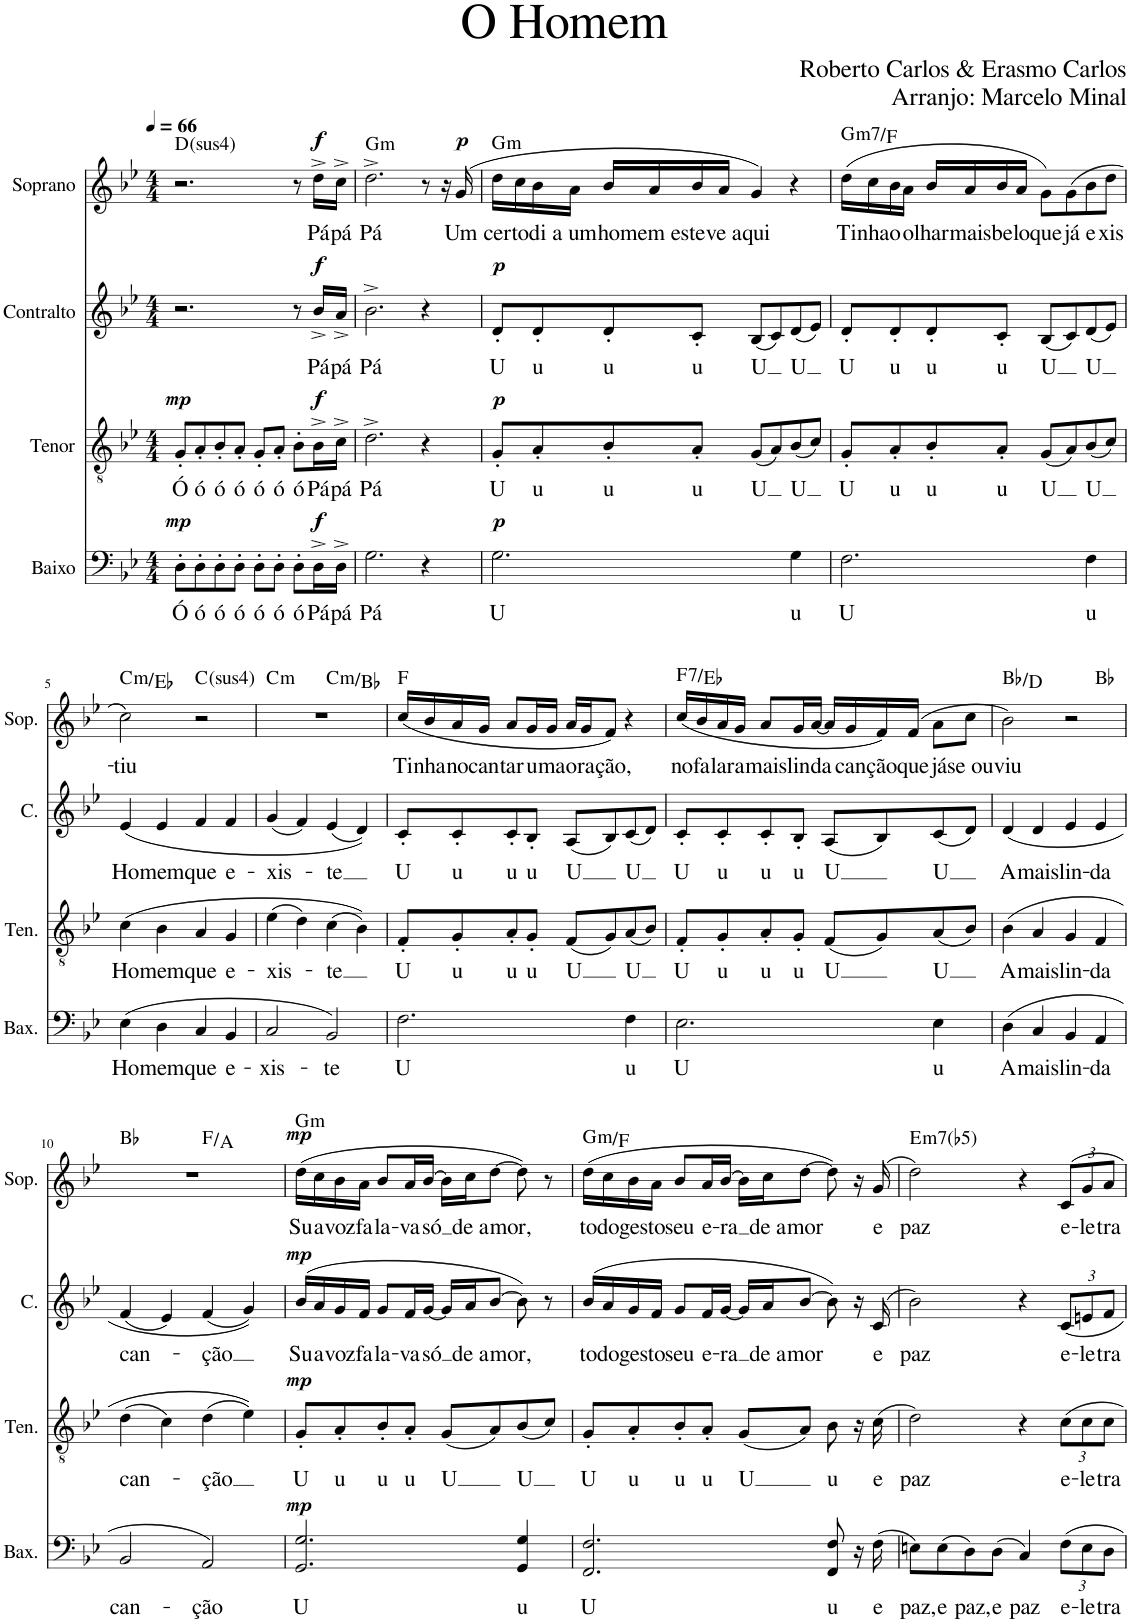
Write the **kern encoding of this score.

**kern	**text	**dynam	**kern	**text	**dynam	**kern	**text	**dynam	**kern	**text	**dynam	**harte
*part4	*part4	*part4	*part3	*part3	*part3	*part2	*part2	*part2	*part1	*part1	*part1	*part1
*staff4	*staff4	*staff4	*staff3	*staff3	*staff3	*staff2	*staff2	*staff2	*staff1	*staff1	*staff1	*
*I"Baixo	*	*	*I"Tenor	*	*	*I"Contralto	*	*	*I"Soprano	*	*	*
*I'Bax.	*	*	*I'Ten.	*	*	*I'C.	*	*	*I'Sop.	*	*	*
*clefF4	*	*	*clefGv2	*	*	*clefG2	*	*	*clefG2	*	*	*
*k[b-e-]	*	*	*k[b-e-]	*	*	*k[b-e-]	*	*	*k[b-e-]	*	*	*
*M4/4	*	*	*M4/4	*	*	*M4/4	*	*	*M4/4	*	*	*
*MM66	*	*	*MM66	*	*	*MM66	*	*	*MM66	*	*	*
=1	=1	=1	=1	=1	=1	=1	=1	=1	=1	=1	=1	=1
!	!LO:LY:b	!LO:DY:a	!	!LO:LY:b	!LO:DY:a	!	!	!	!	!	!	!LO:H:kt=4
8D'\L	Ó	mp	8G'/L	Ó	mp	2.r	.	.	2.r	.	.	D:sus4
!	!LO:LY:b	!	!	!LO:LY:b	!	!	!	!	!	!	!	!
8D'\	ó	.	8A'/	ó	.	.	.	.	.	.	.	.
!	!LO:LY:b	!	!	!LO:LY:b	!	!	!	!	!	!	!	!
8D'\	ó	.	8B-'/	ó	.	.	.	.	.	.	.	.
!	!LO:LY:b	!	!	!LO:LY:b	!	!	!	!	!	!	!	!
8D'\J	ó	.	8A'/J	ó	.	.	.	.	.	.	.	.
!	!LO:LY:b	!	!	!LO:LY:b	!	!	!	!	!	!	!	!
8D'\L	ó	.	8G'/L	ó	.	.	.	.	.	.	.	.
!	!LO:LY:b	!	!	!LO:LY:b	!	!	!	!	!	!	!	!
8D'\J	ó	.	8A'/J	ó	.	.	.	.	.	.	.	.
!	!LO:LY:b	!	!	!LO:LY:b	!	!	!	!	!	!	!	!
8D'\L	ó	.	8B-'\L	ó	.	8r	.	.	8r	.	.	.
!	!LO:LY:b	!LO:DY:a	!	!LO:LY:b	!LO:DY:a	!	!LO:LY:b	!LO:DY:a	!	!LO:LY:b	!LO:DY:a	!
16D^\L	Pá	f	16B-^\L	Pá	f	16b-^/LL	Pá	f	16dd^\LL	Pá	f	.
!	!LO:LY:b	!	!	!LO:LY:b	!	!	!LO:LY:b	!	!	!LO:LY:b	!	!
16D^\JJ	pá	.	16c^\JJ	pá	.	16a^/JJ	pá	.	16cc^\JJ	pá	.	.
=2	=2	=2	=2	=2	=2	=2	=2	=2	=2	=2	=2	=2
!	!LO:LY:b	!	!	!LO:LY:b	!	!	!LO:LY:b	!	!	!LO:LY:b	!	!LO:H:kt=m
2.G\	Pá	.	2.d^\	Pá	.	2.b-^\	Pá	.	2.dd^\	Pá	.	G:min
4r	.	.	4r	.	.	4r	.	.	8r	.	.	.
.	.	.	.	.	.	.	.	.	16r	.	.	.
!	!	!	!	!	!	!	!	!	!	!LO:LY:b	!LO:DY:a	!
.	.	.	.	.	.	.	.	.	(>16g/	Um	p	.
=3	=3	=3	=3	=3	=3	=3	=3	=3	=3	=3	=3	=3
!	!LO:LY:b	!LO:DY:a	!	!LO:LY:b	!LO:DY:a	!	!LO:LY:b	!LO:DY:a	!	!LO:LY:b	!	!LO:H:kt=m
2.G\	U	p	8G'/L	U	p	8d'/L	U	p	16dd\LL	cer-	.	G:min
!	!	!	!	!	!	!	!	!	!	!LO:LY:b	!	!
.	.	.	.	.	.	.	.	.	16cc\	-to	.	.
!	!	!	!	!LO:LY:b	!	!	!LO:LY:b	!	!	!LO:LY:b	!	!
.	.	.	8A'/	u	.	8d'/	u	.	16b-\	di-	.	.
!	!	!	!	!	!	!	!	!	!	!LO:LY:b	!	!
.	.	.	.	.	.	.	.	.	16a\JJ	-a um	.	.
!	!	!	!	!LO:LY:b	!	!	!LO:LY:b	!	!	!LO:LY:b	!	!
.	.	.	8B-'/	u	.	8d'/	u	.	16b-/LL	ho-	.	.
!	!	!	!	!	!	!	!	!	!	!LO:LY:b	!	!
.	.	.	.	.	.	.	.	.	16a/	-mem es-	.	.
!	!	!	!	!LO:LY:b	!	!	!LO:LY:b	!	!	!LO:LY:b	!	!
.	.	.	8A'/J	u	.	8c'/J	u	.	16b-/	-te-	.	.
!	!	!	!	!	!	!	!	!	!	!LO:LY:b	!	!
.	.	.	.	.	.	.	.	.	16a/JJ	-ve a-	.	.
!	!	!	!	!LO:LY:b	!	!	!LO:LY:b	!	!	!LO:LY:b	!	!
.	.	.	(8G/L	U	.	(8B-/L	U	.	4g/)	-qui	.	.
.	.	.	8A/)	.	.	8c/)	.	.	.	.	.	.
!	!LO:LY:b	!	!	!LO:LY:b	!	!	!LO:LY:b	!	!	!	!	!
4G\	u	.	(8B-/	U	.	(8d/	U	.	4r	.	.	.
.	.	.	8c/J)	.	.	8e-/J)	.	.	.	.	.	.
=4	=4	=4	=4	=4	=4	=4	=4	=4	=4	=4	=4	=4
!	!LO:LY:b	!	!	!LO:LY:b	!	!	!LO:LY:b	!	!	!LO:LY:b	!	!LO:H:kt=m7
2.F\	U	.	8G'/L	U	.	8d'/L	U	.	(16dd\LL	Ti-	.	G:min7/b7
!	!	!	!	!	!	!	!	!	!	!LO:LY:b	!	!
.	.	.	.	.	.	.	.	.	16cc\	-nha	.	.
!	!	!	!	!LO:LY:b	!	!	!LO:LY:b	!	!	!LO:LY:b	!	!
.	.	.	8A'/	u	.	8d'/	u	.	16b-\	o	.	.
!	!	!	!	!	!	!	!	!	!	!LO:LY:b	!	!
.	.	.	.	.	.	.	.	.	16a\JJ	o-	.	.
!	!	!	!	!LO:LY:b	!	!	!LO:LY:b	!	!	!LO:LY:b	!	!
.	.	.	8B-'/	u	.	8d'/	u	.	16b-/LL	-lhar	.	.
!	!	!	!	!	!	!	!	!	!	!LO:LY:b	!	!
.	.	.	.	.	.	.	.	.	16a/	mais	.	.
!	!	!	!	!LO:LY:b	!	!	!LO:LY:b	!	!	!LO:LY:b	!	!
.	.	.	8A'/J	u	.	8c'/J	u	.	16b-/	be-	.	.
!	!	!	!	!	!	!	!	!	!	!LO:LY:b	!	!
.	.	.	.	.	.	.	.	.	16a/JJ	-lo	.	.
!	!	!	!	!LO:LY:b	!	!	!LO:LY:b	!	!	!LO:LY:b	!	!
.	.	.	(8G/L	U	.	(8B-/L	U	.	8g\L)	que	.	.
!	!	!	!	!	!	!	!	!	!	!LO:LY:b	!	!
.	.	.	8A/)	.	.	8c/)	.	.	(8g\	já	.	.
!	!LO:LY:b	!	!	!LO:LY:b	!	!	!LO:LY:b	!	!	!LO:LY:b	!	!
4F\	u	.	(8B-/	U	.	(8d/	U	.	8b-\	e-	.	.
!	!	!	!	!	!	!	!	!	!	!LO:LY:b	!	!
.	.	.	8c/J)	.	.	8e-/J)	.	.	8dd\J	-xis-	.	.
!!LO:LB:g=z
=5	=5	=5	=5	=5	=5	=5	=5	=5	=5	=5	=5	=5
!	!LO:LY:b	!	!	!LO:LY:b	!	!	!LO:LY:b	!	!	!LO:LY:b	!	!LO:H:kt=m
(4E-\	Ho-	.	(4c\	Ho-	.	(4e-/	Ho-	.	2cc\)	-tiu	.	C:min/b3
!	!LO:LY:b	!	!	!LO:LY:b	!	!	!LO:LY:b	!	!	!	!	!
4D\	-mem	.	4B-\	-mem	.	4e-/	-mem	.	.	.	.	.
!	!LO:LY:b	!	!	!LO:LY:b	!	!	!LO:LY:b	!	!	!	!	!LO:H:kt=4
4C/	que	.	4A/	que	.	4f/	que	.	2r	.	.	C:sus4
!	!LO:LY:b	!	!	!LO:LY:b	!	!	!LO:LY:b	!	!	!	!	!
4BB-/	e-	.	4G/	e-	.	4f/	e-	.	.	.	.	.
=6	=6	=6	=6	=6	=6	=6	=6	=6	=6	=6	=6	=6
!	!LO:LY:b	!	!	!LO:LY:b	!	!	!LO:LY:b	!	!	!	!	!LO:H:kt=m
*	*	*	*	*	*	*	*	*	*^	*	*	*
2C/	xis-	.	(4e-\	-xis-	.	(4g/	-xis-	.	1r	2ryy	.	.	C:min
.	.	.	4d\)	.	.	4f/)	.	.	.	.	.	.	.
!	!LO:LY:b	!	!	!LO:LY:b	!	!	!LO:LY:b	!	!	!	!	!	!LO:H:kt=m
2BB-/)	-te	.	(4c\	-te	.	(4e-/	-te	.	.	2ryy	.	.	C:min/b7
.	.	.	4B-\))	.	.	4d/))	.	.	.	.	.	.	.
=7	=7	=7	=7	=7	=7	=7	=7	=7	=7	=7	=7	=7	=7
!	!LO:LY:b	!	!	!LO:LY:b	!	!	!LO:LY:b	!	!	!	!LO:LY:b	!	!
*	*	*	*	*	*	*	*	*	*v	*v	*	*	*
2.F\	U	.	8F'/L	U	.	8c'/L	U	.	(16cc/LL	Ti-	.	F:maj
!	!	!	!	!	!	!	!	!	!	!LO:LY:b	!	!
.	.	.	.	.	.	.	.	.	16b-/	-nha	.	.
!	!	!	!	!LO:LY:b	!	!	!LO:LY:b	!	!	!LO:LY:b	!	!
.	.	.	8G'/	u	.	8c'/	u	.	16a/	no	.	.
!	!	!	!	!	!	!	!	!	!	!LO:LY:b	!	!
.	.	.	.	.	.	.	.	.	16g/JJ	can-	.	.
!	!	!	!	!LO:LY:b	!	!	!LO:LY:b	!	!	!LO:LY:b	!	!
.	.	.	8A'/	u	.	8c'/	u	.	8a/L	-tar	.	.
!	!	!	!	!LO:LY:b	!	!	!LO:LY:b	!	!	!LO:LY:b	!	!
.	.	.	8G'/J	u	.	8B-'/J	u	.	16g/L	u-	.	.
!	!	!	!	!	!	!	!	!	!	!LO:LY:b	!	!
.	.	.	.	.	.	.	.	.	16g/JJ	-ma	.	.
!	!	!	!	!LO:LY:b	!	!	!LO:LY:b	!	!	!LO:LY:b	!	!
.	.	.	(8F/L	U	.	(8A/L	U	.	16a/LL	o-	.	.
!	!	!	!	!	!	!	!	!	!	!LO:LY:b	!	!
.	.	.	.	.	.	.	.	.	16g/J	-ra-	.	.
!	!	!	!	!	!	!	!	!	!	!LO:LY:b	!	!
.	.	.	8G/)	.	.	8B-/)	.	.	8f/J)	-ção,	.	.
!	!LO:LY:b	!	!	!LO:LY:b	!	!	!LO:LY:b	!	!	!	!	!
4F\	u	.	(8A/	U	.	(8c/	U	.	4r	.	.	.
.	.	.	8B-/J)	.	.	8d/J)	.	.	.	.	.	.
=8	=8	=8	=8	=8	=8	=8	=8	=8	=8	=8	=8	=8
!	!LO:LY:b	!	!	!LO:LY:b	!	!	!LO:LY:b	!	!	!LO:LY:b	!	!LO:H:kt=7
2.E-\	U	.	8F'/L	U	.	8c'/L	U	.	(16cc/LL	no	.	F:7/b7
!	!	!	!	!	!	!	!	!	!	!LO:LY:b	!	!
.	.	.	.	.	.	.	.	.	16b-/	fa-	.	.
!	!	!	!	!LO:LY:b	!	!	!LO:LY:b	!	!	!LO:LY:b	!	!
.	.	.	8G'/	u	.	8c'/	u	.	16a/	-lar	.	.
!	!	!	!	!	!	!	!	!	!	!LO:LY:b	!	!
.	.	.	.	.	.	.	.	.	16g/JJ	a	.	.
!	!	!	!	!LO:LY:b	!	!	!LO:LY:b	!	!	!LO:LY:b	!	!
.	.	.	8A'/	u	.	8c'/	u	.	8a/L	mais	.	.
!	!	!	!	!LO:LY:b	!	!	!LO:LY:b	!	!	!LO:LY:b	!	!
.	.	.	8G'/J	u	.	8B-'/J	u	.	16g/L	lin-	.	.
!	!	!	!	!	!	!	!	!	!	!LO:LY:b	!	!
.	.	.	.	.	.	.	.	.	[16a/JJ	-da	.	.
!	!	!	!	!LO:LY:b	!	!	!LO:LY:b	!	!	!	!	!
.	.	.	(8F/L	U	.	(8A/L	U	.	16a/LL]	.	.	.
!	!	!	!	!	!	!	!	!	!	!LO:LY:b	!	!
.	.	.	.	.	.	.	.	.	16g/	can-	.	.
!	!	!	!	!	!	!	!	!	!	!LO:LY:b	!	!
.	.	.	8G/)	.	.	8B-/)	.	.	16f/)	-ção	.	.
!	!	!	!	!	!	!	!	!	!	!LO:LY:b	!	!
.	.	.	.	.	.	.	.	.	(>16f/JJ	que	.	.
!	!LO:LY:b	!	!	!LO:LY:b	!	!	!LO:LY:b	!	!	!LO:LY:b	!	!
4E-\	u	.	(8A/	U	.	(8c/	U	.	8a\L	já	.	.
!	!	!	!	!	!	!	!	!	!	!LO:LY:b	!	!
.	.	.	8B-/J)	.	.	8d/J)	.	.	8cc\J	se ou-	.	.
=9	=9	=9	=9	=9	=9	=9	=9	=9	=9	=9	=9	=9
!	!LO:LY:b	!	!	!LO:LY:b	!	!	!LO:LY:b	!	!	!LO:LY:b	!	!
*	*	*	*	*	*	*	*	*	*^	*	*	*
(4D\	A	.	(4B-\	A	.	(4d/	A	.	2b-\)	2.ryy	-viu	.	Bb:maj/3
!	!LO:LY:b	!	!	!LO:LY:b	!	!	!LO:LY:b	!	!	!	!	!	!
4C/	mais	.	4A/	mais	.	4d/	mais	.	.	.	.	.	.
!	!LO:LY:b	!	!	!LO:LY:b	!	!	!LO:LY:b	!	!	!	!	!	!
4BB-/	lin-	.	4G/	lin-	.	4e-/	lin-	.	2r	.	.	.	.
!	!LO:LY:b	!	!	!LO:LY:b	!	!	!LO:LY:b	!	!	!	!	!	!
4AA/	-da	.	4F/	-da	.	4e-/	-da	.	.	4ryy	.	.	Bb:maj
!!LO:LB:g=z	!!
=10	=10	=10	=10	=10	=10	=10	=10	=10	=10	=10	=10	=10	=10
!	!LO:LY:b	!	!	!LO:LY:b	!	!	!LO:LY:b	!	!	!	!	!	!
2BB-/	can-	.	(4d\	can-	.	(4f/	can-	.	1r	2ryy	.	.	Bb:maj
.	.	.	4c\)	.	.	4e-/)	.	.	.	.	.	.	.
!	!LO:LY:b	!	!	!LO:LY:b	!	!	!LO:LY:b	!	!	!	!	!	!
2AA/)	-ção	.	(4d\	-ção	.	(4f/	-ção	.	.	2ryy	.	.	F:maj/3
.	.	.	4e-\))	.	.	4g/))	.	.	.	.	.	.	.
=11	=11	=11	=11	=11	=11	=11	=11	=11	=11	=11	=11	=11	=11
!	!LO:LY:b	!LO:DY:a	!	!LO:LY:b	!LO:DY:a	!	!LO:LY:b	!LO:DY:a	!	!	!LO:LY:b	!LO:DY:a	!LO:H:kt=m
*	*	*	*	*	*	*	*	*	*v	*v	*	*	*
2.GG/ 2.G/	U	mp	8G'/L	U	mp	(16b-/LL	Su-	mp	(16dd\LL	Su-	mp	G:min
!	!	!	!	!	!	!	!LO:LY:b	!	!	!LO:LY:b	!	!
.	.	.	.	.	.	16a/	-a	.	16cc\	-a	.	.
!	!	!	!	!LO:LY:b	!	!	!LO:LY:b	!	!	!LO:LY:b	!	!
.	.	.	8A'/	u	.	16g/	voz	.	16b-\	voz	.	.
!	!	!	!	!	!	!	!LO:LY:b	!	!	!LO:LY:b	!	!
.	.	.	.	.	.	16f/JJ	fa-	.	16a\JJ	fa-	.	.
!	!	!	!	!LO:LY:b	!	!	!LO:LY:b	!	!	!LO:LY:b	!	!
.	.	.	8B-'/	u	.	8g/L	-la-	.	8b-/L	-la-	.	.
!	!	!	!	!LO:LY:b	!	!	!LO:LY:b	!	!	!LO:LY:b	!	!
.	.	.	8A'/J	u	.	16f/L	-va	.	16a/L	-va	.	.
!	!	!	!	!	!	!	!LO:LY:b	!	!	!LO:LY:b	!	!
.	.	.	.	.	.	[16g/JJ	só	.	[16b-/JJ	só	.	.
!	!	!	!	!LO:LY:b	!	!	!	!	!	!	!	!
.	.	.	(8G/L	U	.	16g/LL]	.	.	16b-\LL]	.	.	.
!	!	!	!	!	!	!	!LO:LY:b	!	!	!LO:LY:b	!	!
.	.	.	.	.	.	16a/J	de a-	.	16cc\J	de a-	.	.
!	!	!	!	!	!	!	!LO:LY:b	!	!	!LO:LY:b	!	!
.	.	.	8A/)	.	.	[8b-/J	-mor,	.	[8dd\J	-mor,	.	.
!	!LO:LY:b	!	!	!LO:LY:b	!	!	!	!	!	!	!	!
4GG/ 4G/	u	.	(8B-/	U	.	8b-\])	.	.	8dd\])	.	.	.
.	.	.	8c/J)	.	.	8r	.	.	8r	.	.	.
=12	=12	=12	=12	=12	=12	=12	=12	=12	=12	=12	=12	=12
!	!LO:LY:b	!	!	!LO:LY:b	!	!	!LO:LY:b	!	!	!LO:LY:b	!	!LO:H:kt=m
2.FF/ 2.F/	U	.	8G'/L	U	.	(16b-/LL	to-	.	(16dd\LL	to-	.	G:min/b7
!	!	!	!	!	!	!	!LO:LY:b	!	!	!LO:LY:b	!	!
.	.	.	.	.	.	16a/	-do	.	16cc\	-do	.	.
!	!	!	!	!LO:LY:b	!	!	!LO:LY:b	!	!	!LO:LY:b	!	!
.	.	.	8A'/	u	.	16g/	ges-	.	16b-\	ges-	.	.
!	!	!	!	!	!	!	!LO:LY:b	!	!	!LO:LY:b	!	!
.	.	.	.	.	.	16f/JJ	-to	.	16a\JJ	-to	.	.
!	!	!	!	!LO:LY:b	!	!	!LO:LY:b	!	!	!LO:LY:b	!	!
.	.	.	8B-'/	u	.	8g/L	seu	.	8b-/L	seu	.	.
!	!	!	!	!LO:LY:b	!	!	!LO:LY:b	!	!	!LO:LY:b	!	!
.	.	.	8A'/J	u	.	16f/L	e-	.	16a/L	e-	.	.
!	!	!	!	!	!	!	!LO:LY:b	!	!	!LO:LY:b	!	!
.	.	.	.	.	.	[16g/JJ	-ra	.	[16b-/JJ	-ra	.	.
!	!	!	!	!LO:LY:b	!	!	!	!	!	!	!	!
.	.	.	(8G/L	U	.	16g/LL]	.	.	16b-\LL]	.	.	.
!	!	!	!	!	!	!	!LO:LY:b	!	!	!LO:LY:b	!	!
.	.	.	.	.	.	16a/J	de a-	.	16cc\J	de a-	.	.
!	!	!	!	!	!	!	!LO:LY:b	!	!	!LO:LY:b	!	!
.	.	.	8A/J)	.	.	[8b-/J	-mor	.	[8dd\J	-mor	.	.
!	!LO:LY:b	!	!	!LO:LY:b	!	!	!	!	!	!	!	!
8FF/ 8F/	u	.	8B-\	u	.	8b-\])	.	.	8dd\])	.	.	.
16r	.	.	16r	.	.	16r	.	.	16r	.	.	.
!	!LO:LY:b	!	!	!LO:LY:b	!	!	!LO:LY:b	!	!	!LO:LY:b	!	!
(16F\	e	.	(16c\	e	.	(16c/	e	.	(16g/	e	.	.
=13	=13	=13	=13	=13	=13	=13	=13	=13	=13	=13	=13	=13
!	!LO:LY:b	!	!	!LO:LY:b	!	!	!LO:LY:b	!	!	!LO:LY:b	!	!LO:H:kt=m7(b5)
8En\L)	paz,	.	2d\)	paz	.	2b-\)	paz	.	2dd\)	paz	.	E:hdim7
!	!LO:LY:b	!	!	!	!	!	!	!	!	!	!	!
(8E\	e	.	.	.	.	.	.	.	.	.	.	.
!	!LO:LY:b	!	!	!	!	!	!	!	!	!	!	!
8D\)	paz,	.	.	.	.	.	.	.	.	.	.	.
!	!LO:LY:b	!	!	!	!	!	!	!	!	!	!	!
(8D\J	e	.	.	.	.	.	.	.	.	.	.	.
!	!LO:LY:b	!	!	!	!	!	!	!	!	!	!	!
4C/)	paz	.	4r	.	.	4r	.	.	4r	.	.	.
*Xbrackettup	*	*	*	*	*	*	*	*	*	*	*	*
!	!LO:LY:b	!	!	!	!	!	!	!	!	!	!	!
*	*	*	*Xbrackettup	*	*	*	*	*	*	*	*	*
!	!	!	!	!LO:LY:b	!	!	!	!	!	!	!	!
*	*	*	*	*	*	*Xbrackettup	*	*	*	*	*	*
!	!	!	!	!	!	!	!LO:LY:b	!	!	!	!	!
*	*	*	*	*	*	*	*	*	*Xbrackettup	*	*	*
!	!	!	!	!	!	!	!	!	!	!LO:LY:b	!	!
12F\L	e-	.	12c\L	e-	.	12c/L	e-	.	12c/L	e-	.	.
!	!LO:LY:b	!	!	!LO:LY:b	!	!	!LO:LY:b	!	!	!LO:LY:b	!	!
12E\	-le-	.	12c\	-le	.	12en/	-le	.	12g/	-le	.	.
!	!LO:LY:b	!	!	!LO:LY:b	!	!	!LO:LY:b	!	!	!LO:LY:b	!	!
12D\J	-tra-	.	12c\J	tra-	.	12f/J	tra-	.	12a/J	tra-	.	.
=	=	=	=	=	=	=	=	=	=	=	=	=
*-	*-	*-	*-	*-	*-	*-	*-	*-	*-	*-	*-	*-
